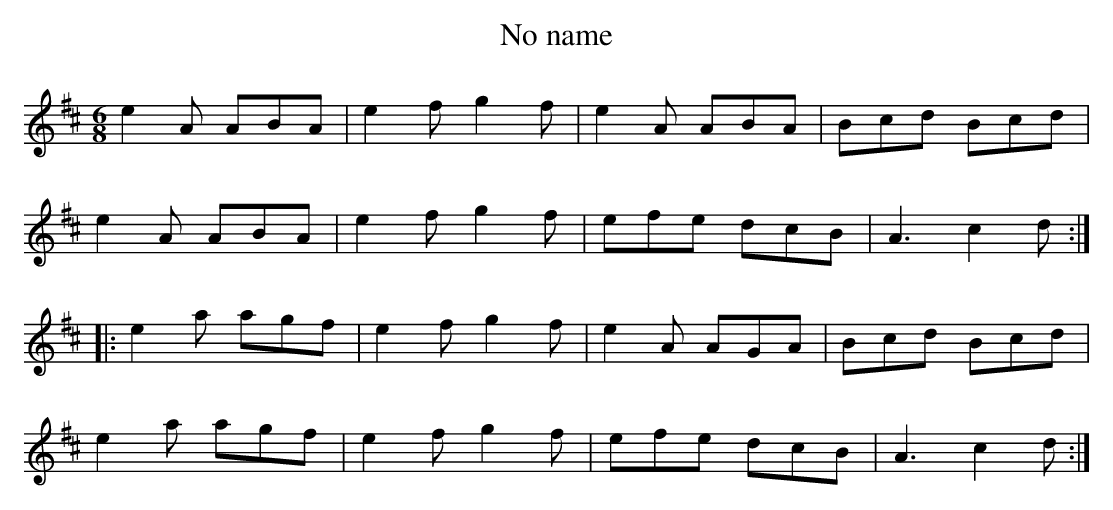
X:1
T:No name
M:6/8
L:1/8
K:Amix
e2A ABA | e2f g2f | e2A ABA | Bcd Bcd |
e2A ABA | e2f g2f | efe dcB | A3 c2d :|
|: e2a agf | e2f g2f | e2A AGA | Bcd Bcd |
e2a agf | e2f g2f | efe dcB | A3 c2d :|
